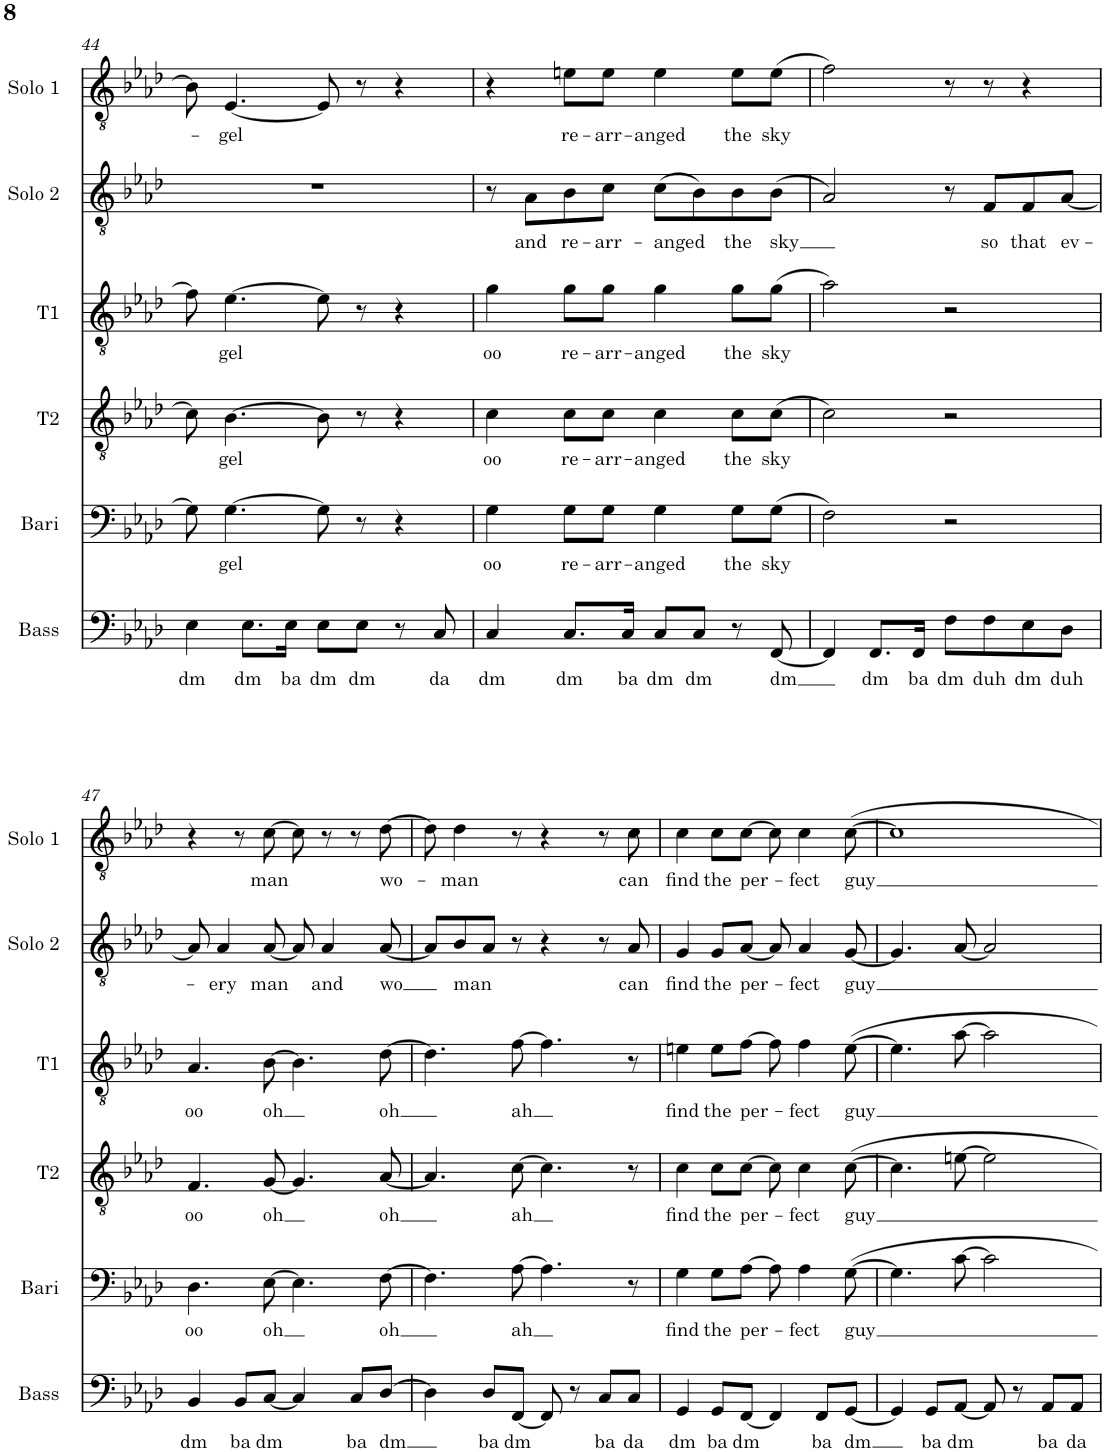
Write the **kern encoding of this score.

**kern	**text	**kern	**text	**kern	**text	**kern	**text	**kern	**text	**kern	**text
*part6	*part6	*part5	*part5	*part4	*part4	*part3	*part3	*part2	*part2	*part1	*part1
*staff6	*staff6	*staff5	*staff5	*staff4	*staff4	*staff3	*staff3	*staff2	*staff2	*staff1	*staff1
*I"Bass	*	*I"Baritone	*	*I"Tenor 2	*	*I"Tenor 1	*	*I"Solo 2	*	*I"Solo 1	*
*I'Bass	*	*I'Bari	*	*I'T2	*	*I'T1	*	*I'Solo 2	*	*I'Solo 1	*
!!LO:PB:g=z
*clefF4	*	*clefF4	*	*clefGv2	*	*clefGv2	*	*clefGv2	*	*clefGv2	*
*k[b-e-a-d-]	*	*k[b-e-a-d-]	*	*k[b-e-a-d-]	*	*k[b-e-a-d-]	*	*k[b-e-a-d-]	*	*k[b-e-a-d-]	*
*M4/4	*	*M4/4	*	*M4/4	*	*M4/4	*	*M4/4	*	*M4/4	*
=44	=44	=44	=44	=44	=44	=44	=44	=44	=44	=44	=44
!	!LO:LY:b	!	!	!	!	!	!	!	!	!	!
4E-\	dm	8G\]	.	8c\]	.	8f\]	.	1r	.	8B-\]	.
!	!	!	!LO:LY:b	!	!LO:LY:b	!	!LO:LY:b	!	!	!	!LO:LY:b
.	.	[4.G\	-gel	[4.B-\	-gel	[4.e-\	-gel	.	.	[4.E-/	-gel
!	!LO:LY:b	!	!	!	!	!	!	!	!	!	!
8.E-\L	dm	.	.	.	.	.	.	.	.	.	.
!	!LO:LY:b	!	!	!	!	!	!	!	!	!	!
16E-\Jk	ba	.	.	.	.	.	.	.	.	.	.
!	!LO:LY:b	!	!	!	!	!	!	!	!	!	!
8E-\L	dm	8G\]	.	8B-\]	.	8e-\]	.	.	.	8E-/]	.
!	!LO:LY:b	!	!	!	!	!	!	!	!	!	!
8E-\J	dm	8r	.	8r	.	8r	.	.	.	8r	.
8r	.	4r	.	4r	.	4r	.	.	.	4r	.
!	!LO:LY:b	!	!	!	!	!	!	!	!	!	!
8C/	da	.	.	.	.	.	.	.	.	.	.
=45	=45	=45	=45	=45	=45	=45	=45	=45	=45	=45	=45
!	!LO:LY:b	!	!LO:LY:b	!	!LO:LY:b	!	!LO:LY:b	!	!	!	!
4C/	dm	4G\	oo	4c\	oo	4g\	oo	8r	.	4r	.
!	!	!	!	!	!	!	!	!	!LO:LY:b	!	!
.	.	.	.	.	.	.	.	8A-\L	and	.	.
!	!LO:LY:b	!	!LO:LY:b	!	!LO:LY:b	!	!LO:LY:b	!	!LO:LY:b	!	!LO:LY:b
8.C/L	dm	8G\L	re-	8c\L	re-	8g\L	re-	8B-\	re-	8en\L	re-
!	!	!	!LO:LY:b	!	!LO:LY:b	!	!LO:LY:b	!	!LO:LY:b	!	!LO:LY:b
.	.	8G\J	-arr-	8c\J	-arr-	8g\J	-arr-	8c\J	-arr-	8e\J	-arr-
!	!LO:LY:b	!	!	!	!	!	!	!	!	!	!
16C/Jk	ba	.	.	.	.	.	.	.	.	.	.
!	!LO:LY:b	!	!LO:LY:b	!	!LO:LY:b	!	!LO:LY:b	!	!LO:LY:b	!	!LO:LY:b
8C/L	dm	4G\	-anged	4c\	-anged	4g\	-anged	(8c\L	-anged	4e\	-anged
!	!LO:LY:b	!	!	!	!	!	!	!	!	!	!
8C/J	dm	.	.	.	.	.	.	8B-\)	.	.	.
!	!	!	!LO:LY:b	!	!LO:LY:b	!	!LO:LY:b	!	!LO:LY:b	!	!LO:LY:b
8r	.	8G\L	the	8c\L	the	8g\L	the	8B-\	the	8e\L	the
!	!LO:LY:b	!	!LO:LY:b	!	!LO:LY:b	!	!LO:LY:b	!	!LO:LY:b	!	!LO:LY:b
[8FF/	dm	(8G\J	sky	(8c\J	sky	(8g\J	sky	(8B-\J	sky	(8e\J	sky
=46	=46	=46	=46	=46	=46	=46	=46	=46	=46	=46	=46
4FF/]	.	2F\)	.	2c\)	.	2a-\)	.	2A-/)	.	2f\)	.
!	!LO:LY:b	!	!	!	!	!	!	!	!	!	!
8.FF/L	dm	.	.	.	.	.	.	.	.	.	.
!	!LO:LY:b	!	!	!	!	!	!	!	!	!	!
16FF/Jk	ba	.	.	.	.	.	.	.	.	.	.
!	!LO:LY:b	!	!	!	!	!	!	!	!	!	!
8F\L	dm	2r	.	2r	.	2r	.	8r	.	8r	.
!	!LO:LY:b	!	!	!	!	!	!	!	!LO:LY:b	!	!
8F\	duh	.	.	.	.	.	.	8F/L	so	8r	.
!	!LO:LY:b	!	!	!	!	!	!	!	!LO:LY:b	!	!
8E-\	dm	.	.	.	.	.	.	8F/	that	4r	.
!	!LO:LY:b	!	!	!	!	!	!	!	!LO:LY:b	!	!
8D-\J	duh	.	.	.	.	.	.	[8A-/J	ev-	.	.
!!LO:LB:g=z
=47	=47	=47	=47	=47	=47	=47	=47	=47	=47	=47	=47
!	!LO:LY:b	!	!LO:LY:b	!	!LO:LY:b	!	!LO:LY:b	!	!	!	!
4BB-/	dm	4.D-\	oo	4.F/	oo	4.A-/	oo	8A-/]	.	4r	.
!	!	!	!	!	!	!	!	!	!LO:LY:b	!	!
.	.	.	.	.	.	.	.	4A-/	-ery	.	.
!	!LO:LY:b	!	!	!	!	!	!	!	!	!	!
8BB-/L	ba	.	.	.	.	.	.	.	.	8r	.
!	!LO:LY:b	!	!LO:LY:b	!	!LO:LY:b	!	!LO:LY:b	!	!LO:LY:b	!	!LO:LY:b
[8C/J	dm	[8E-\	oh	[8G/	oh	[8B-\	oh	[8A-/	man	[8c\	man
4C/]	.	4.E-\]	.	4.G/]	.	4.B-\]	.	8A-/]	.	8c\]	.
!	!	!	!	!	!	!	!	!	!LO:LY:b	!	!
.	.	.	.	.	.	.	.	4A-/	and	8r	.
!	!LO:LY:b	!	!	!	!	!	!	!	!	!	!
8C/L	ba	.	.	.	.	.	.	.	.	8r	.
!	!LO:LY:b	!	!LO:LY:b	!	!LO:LY:b	!	!LO:LY:b	!	!LO:LY:b	!	!LO:LY:b
[8D-/J	dm	[8F\	oh	[8A-/	oh	[8d-\	oh	[8A-/	wo	[8d-\	wo-
=48	=48	=48	=48	=48	=48	=48	=48	=48	=48	=48	=48
4D-\]	.	4.F\]	.	4.A-/]	.	4.d-\]	.	8A-/L]	.	8d-\]	.
!	!	!	!	!	!	!	!	!	!LO:LY:b	!	!LO:LY:b
.	.	.	.	.	.	.	.	8B-/	man	4d-\	-man
!	!LO:LY:b	!	!	!	!	!	!	!	!	!	!
8D-/L	ba	.	.	.	.	.	.	8A-/J	.	.	.
!	!LO:LY:b	!	!LO:LY:b	!	!LO:LY:b	!	!LO:LY:b	!	!	!	!
[8FF/J	dm	[8A-\	ah	[8c\	ah	[8f\	ah	8r	.	8r	.
8FF/]	.	4.A-\]	.	4.c\]	.	4.f\]	.	4r	.	4r	.
8r	.	.	.	.	.	.	.	.	.	.	.
!	!LO:LY:b	!	!	!	!	!	!	!	!	!	!
8C/L	ba	.	.	.	.	.	.	8r	.	8r	.
!	!LO:LY:b	!	!	!	!	!	!	!	!LO:LY:b	!	!LO:LY:b
8C/J	da	8r	.	8r	.	8r	.	8A-/	can	8c\	can
=49	=49	=49	=49	=49	=49	=49	=49	=49	=49	=49	=49
!	!LO:LY:b	!	!LO:LY:b	!	!LO:LY:b	!	!LO:LY:b	!	!LO:LY:b	!	!LO:LY:b
4GG/	dm	4G\	find	4c\	find	4en\	find	4G/	find	4c\	find
!	!LO:LY:b	!	!LO:LY:b	!	!LO:LY:b	!	!LO:LY:b	!	!LO:LY:b	!	!LO:LY:b
8GG/L	ba	8G\L	the	8c\L	the	8e\L	the	8G/L	the	8c\L	the
!	!LO:LY:b	!	!LO:LY:b	!	!LO:LY:b	!	!LO:LY:b	!	!LO:LY:b	!	!LO:LY:b
[8FF/J	dm	[8A-\J	per-	[8c\J	per-	[8f\J	per-	[8A-/J	per-	[8c\J	per-
4FF/]	.	8A-\]	.	8c\]	.	8f\]	.	8A-/]	.	8c\]	.
!	!	!	!LO:LY:b	!	!LO:LY:b	!	!LO:LY:b	!	!LO:LY:b	!	!LO:LY:b
.	.	4A-\	-fect	4c\	-fect	4f\	-fect	4A-/	-fect	4c\	-fect
!	!LO:LY:b	!	!	!	!	!	!	!	!	!	!
8FF/L	ba	.	.	.	.	.	.	.	.	.	.
!	!LO:LY:b	!	!LO:LY:b	!	!LO:LY:b	!	!LO:LY:b	!	!LO:LY:b	!	!LO:LY:b
[8GG/J	dm	[8G\	guy	[8c\	guy	[8e\	guy	[8G/	guy	[8c\	guy
=50	=50	=50	=50	=50	=50	=50	=50	=50	=50	=50	=50
4GG/]	.	4.G\]	.	4.c\]	.	4.e\]	.	4.G/]	.	1c]	.
!	!LO:LY:b	!	!	!	!	!	!	!	!	!	!
8GG/L	ba	.	.	.	.	.	.	.	.	.	.
!	!LO:LY:b	!	!	!	!	!	!	!	!	!	!
[8AA-/J	dm	[8c\	.	[8en\	.	[8a-\	.	[8A-/	.	.	.
8AA-/]	.	2c\]	.	2e\]	.	2a-\]	.	2A-/]	.	.	.
8r	.	.	.	.	.	.	.	.	.	.	.
!	!LO:LY:b	!	!	!	!	!	!	!	!	!	!
8AA-/L	ba	.	.	.	.	.	.	.	.	.	.
!	!LO:LY:b	!	!	!	!	!	!	!	!	!	!
8AA-/J	da	.	.	.	.	.	.	.	.	.	.
=	=	=	=	=	=	=	=	=	=	=	=
*-	*-	*-	*-	*-	*-	*-	*-	*-	*-	*-	*-
